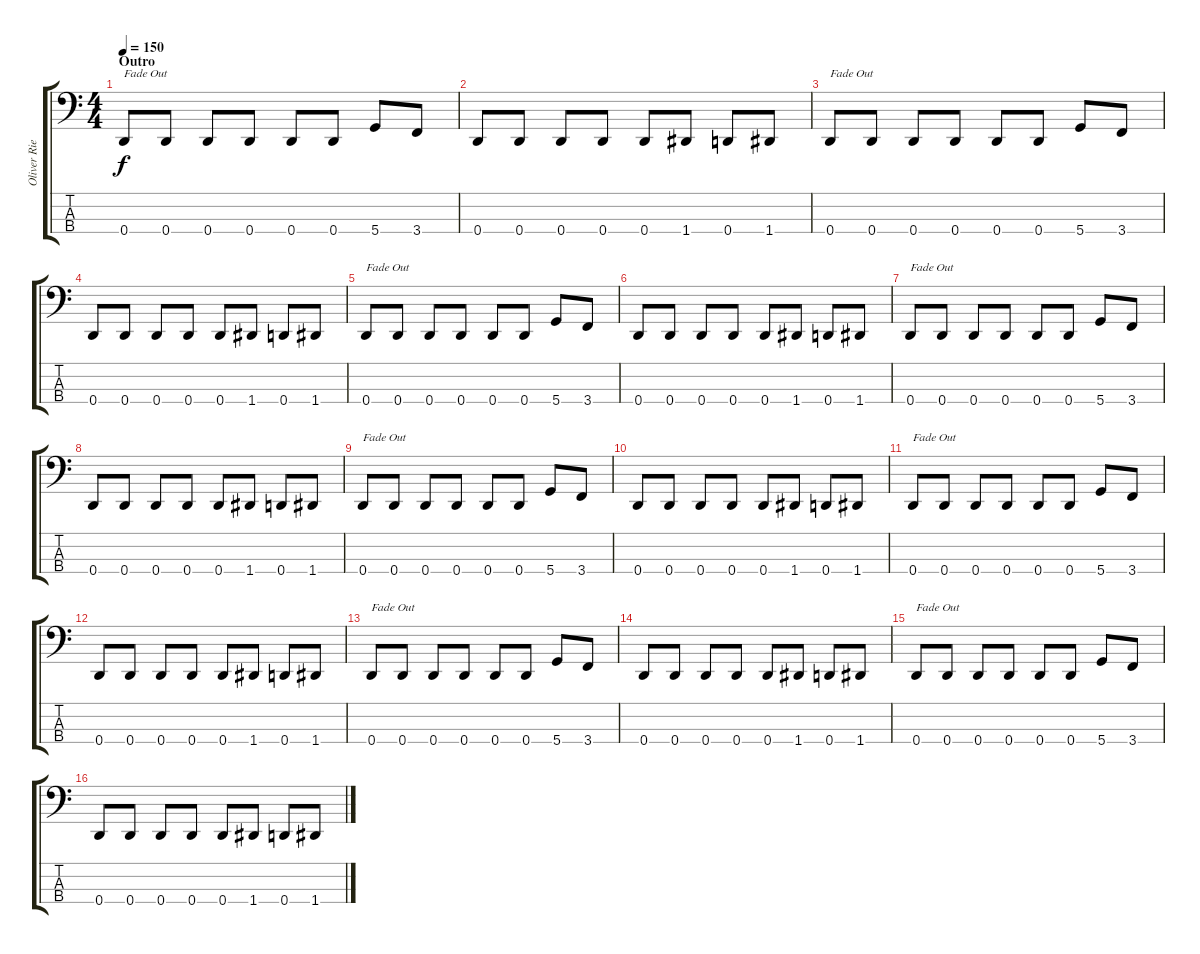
\track ("Oliver Riedel" "Oliver Rie") {instrument electricbasspick}
\staff {score tabs}
\tuning (G2 D2 A1 D1) {hide}
\ts (4 4)
\section ("" "Outro")
\tempo 150
\clef f4
\ks c
0.4.8{txt "Fade Out" dy f} 0.4.8 0.4.8 0.4.8 0.4.8 0.4.8 5.4.8 3.4.8 |
0.4.8 0.4.8 0.4.8 0.4.8 0.4.8 1.4.8 0.4.8 1.4.8 |
0.4.8{txt "Fade Out"} 0.4.8 0.4.8 0.4.8 0.4.8 0.4.8 5.4.8 3.4.8 |
0.4.8 0.4.8 0.4.8 0.4.8 0.4.8 1.4.8 0.4.8 1.4.8 |
0.4.8{txt "Fade Out"} 0.4.8 0.4.8 0.4.8 0.4.8 0.4.8 5.4.8 3.4.8 |
0.4.8 0.4.8 0.4.8 0.4.8 0.4.8 1.4.8 0.4.8 1.4.8 |
0.4.8{txt "Fade Out"} 0.4.8 0.4.8 0.4.8 0.4.8 0.4.8 5.4.8 3.4.8 |
0.4.8 0.4.8 0.4.8 0.4.8 0.4.8 1.4.8 0.4.8 1.4.8 |
0.4.8{txt "Fade Out"} 0.4.8 0.4.8 0.4.8 0.4.8 0.4.8 5.4.8 3.4.8 |
0.4.8 0.4.8 0.4.8 0.4.8 0.4.8 1.4.8 0.4.8 1.4.8 |
0.4.8{txt "Fade Out"} 0.4.8 0.4.8 0.4.8 0.4.8 0.4.8 5.4.8 3.4.8 |
0.4.8 0.4.8 0.4.8 0.4.8 0.4.8 1.4.8 0.4.8 1.4.8 |
0.4.8{txt "Fade Out"} 0.4.8 0.4.8 0.4.8 0.4.8 0.4.8 5.4.8 3.4.8 |
0.4.8 0.4.8 0.4.8 0.4.8 0.4.8 1.4.8 0.4.8 1.4.8 |
0.4.8{txt "Fade Out"} 0.4.8 0.4.8 0.4.8 0.4.8 0.4.8 5.4.8 3.4.8 |
0.4.8 0.4.8 0.4.8 0.4.8 0.4.8 1.4.8 0.4.8 1.4.8
